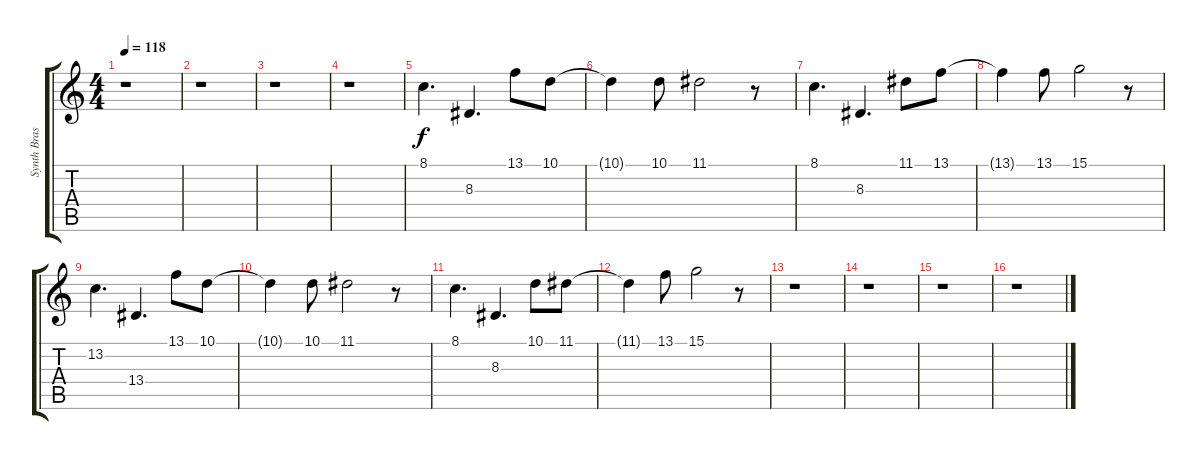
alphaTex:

\track ("Synth Brass 1" "Synth Bras") {instrument synthbrass1}
\staff {score tabs}
\tuning (E4 B3 G3 D3 A2 E2) {hide}
\ts (4 4)
\tempo 118
\clef g2
\ks c
r.1{dy f} |
r.1 |
r.1 |
r.1 |
8.1.4{d} 8.3.4{d} 13.1.8 10.1.8 |
10.1{t}.4 10.1.8 11.1.2 r.8 |
8.1.4{d} 8.3.4{d} 11.1.8 13.1.8 |
13.1{t}.4 13.1.8 15.1.2 r.8 |
13.2.4{d} 13.4.4{d} 13.1.8 10.1.8 |
10.1{t}.4 10.1.8 11.1.2 r.8 |
8.1.4{d} 8.3.4{d} 10.1.8 11.1.8 |
11.1{t}.4 13.1.8 15.1.2 r.8 |
r.1 |
r.1 |
r.1 |
r.1
